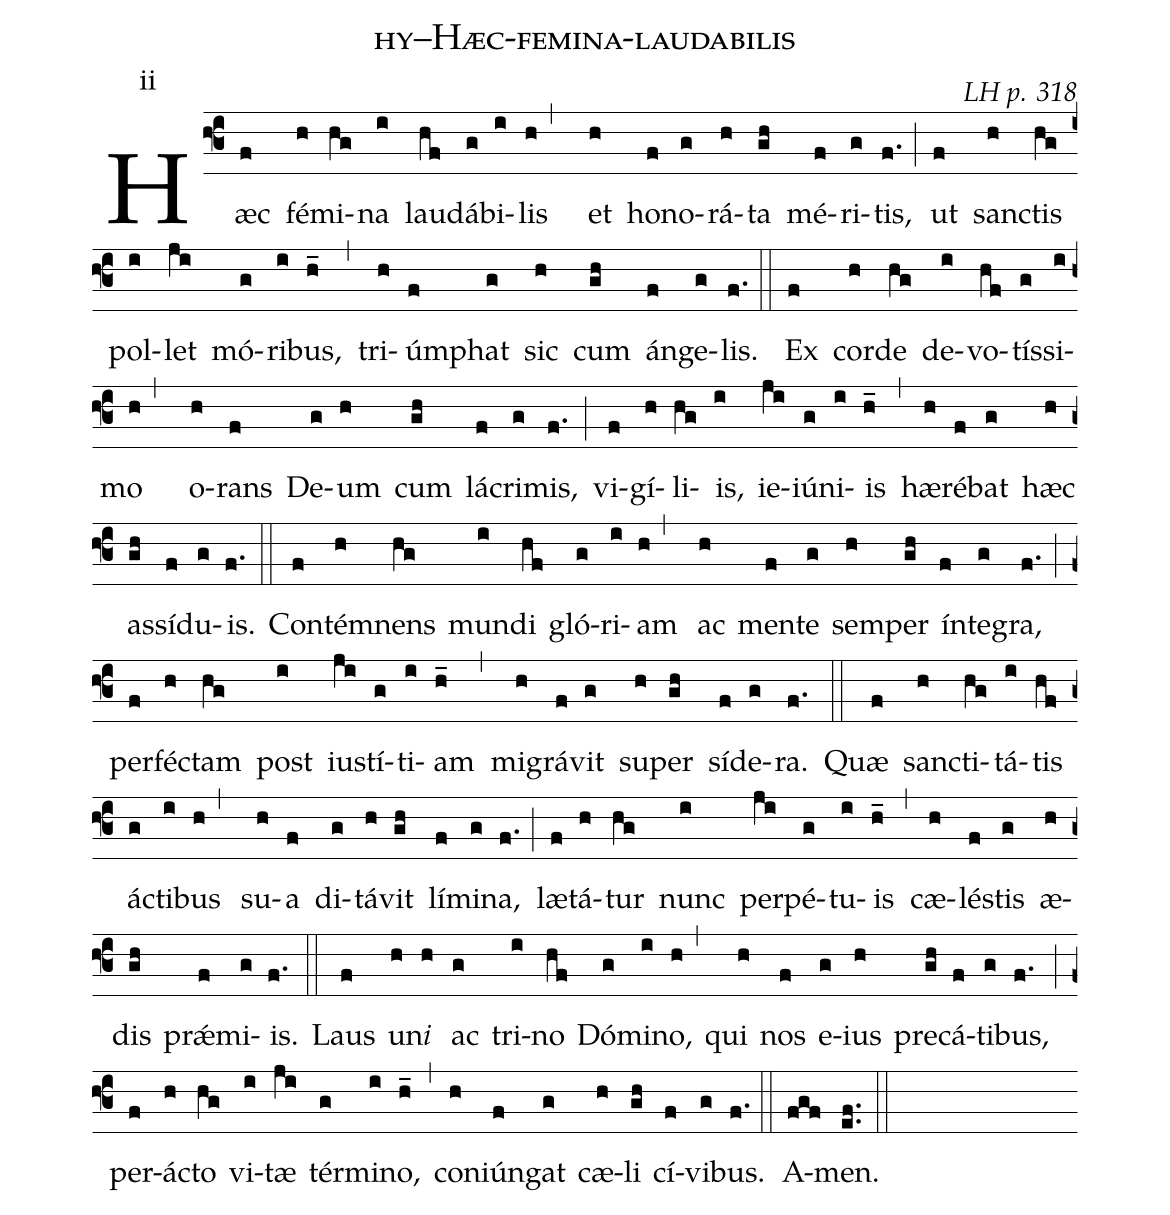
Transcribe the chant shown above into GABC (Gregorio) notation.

name: hy--Hæc-femina-laudabilis ;
commentary: LH p. 318;
annotation: ii;
%%
(f3) Hæc(f) fé(h)mi(hg)na(i) lau(hf)dá(g)bi(i)lis(h,)
et(h) ho(f)no(g)rá(h)ta(gh) mé(f)ri(g)tis,(f.) (;)
ut(f) san(h)ctis(hg) pol(i)let(ji) mó(g)ri(i)bus,(h_) (,)
tri(h)úm(f)phat(g) sic(h) cum(gh) án(f)ge(g)lis.(f.) (::)
Ex(f) cor(h)de(hg) de(i)vo(hf)tís(g)si(i)mo(h,)
o(h)rans(f) De(g)um(h) cum(gh) lá(f)cri(g)mis,(f.) (;)
vi(f)gí(h)li(hg)is,(i) ie(ji)iú(g)ni(i)is(h_) (,)
hæ(h)ré(f)bat(g) hæc(h) as(gh)sí(f)du(g)is.(f.) (::)
Con(f)tém(h)nens(hg) mun(i)di(hf) gló(g)ri(i)am(h,)
ac(h) men(f)te(g) sem(h)per(gh) ín(f)te(g)gra,(f.) (;)
per(f)fé(h)ctam(hg) post(i) iu(ji)stí(g)ti(i)am(h_) (,)
mi(h)grá(f)vit(g) su(h)per(gh) sí(f)de(g)ra.(f.) (::)
Quæ(f) san(h)cti(hg)tá(i)tis(hf) á(g)cti(i)bus(h,)
su(h)a(f) di(g)tá(h)vit(gh) lí(f)mi(g)na,(f.) (;)
læ(f)tá(h)tur(hg) nunc(i) per(ji)pé(g)tu(i)is(h_) (,)
cæ(h)lé(f)stis(g) æ(h)dis(gh) prǽ(f)mi(g)is.(f.) (::)
Laus(f) u(h)n<i>i</i>(h) ac(g) tri(i)no(hf) Dó(g)mi(i)no,(h,)
qui(h) nos(f) e(g)ius(h) pre(gh)cá(f)ti(g)bus,(f.) (;)
per(f)á(h)cto(hg) vi(i)tæ(ji) tér(g)mi(i)no,(h_) (,)
con(h)iún(f)gat(g) cæ(h)li(gh) cí(f)vi(g)bus.(f.) (::)
A(fgf)men.(ef..) (::)
